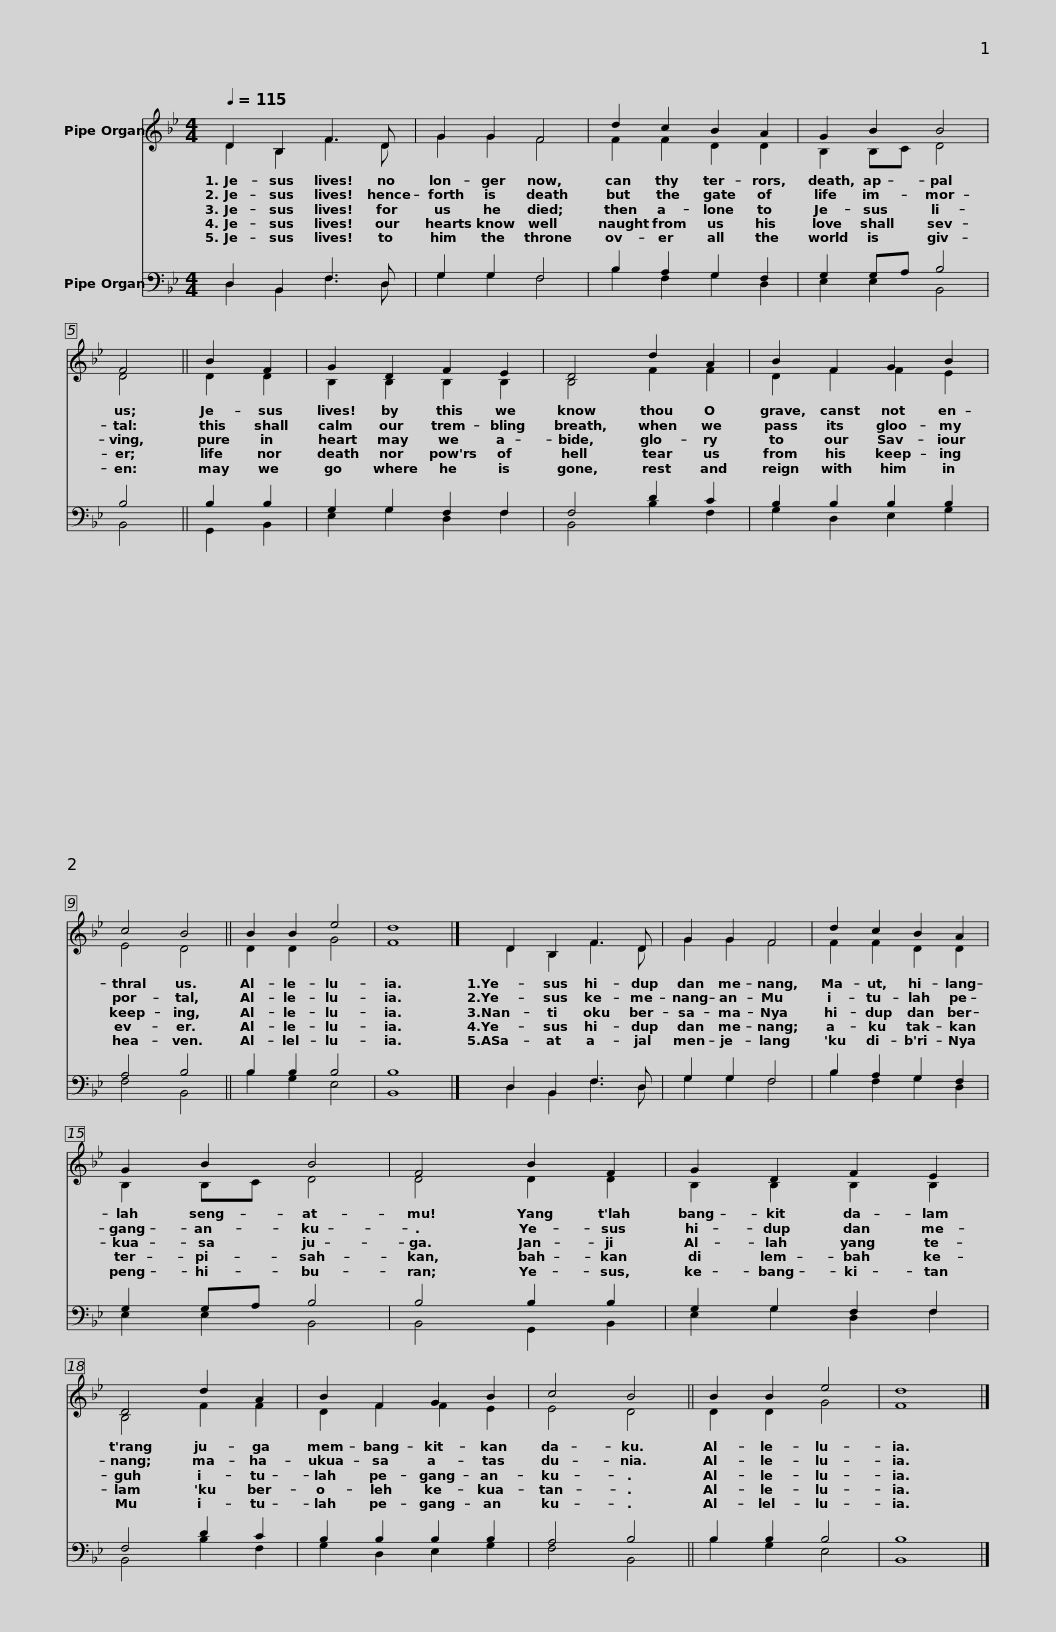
X:1
%%score ( 1 2 ) ( 3 4 )
L:1/8
Q:1/4=115
M:4/4
I:linebreak $
K:Bb
V:1 treble
V:2 treble
V:3 bass
V:4 bass
V:1
 D2 B,2 F3 D | G2 G2 F4 | d2 c2 B2 A2 | G2 B2 B4 | F4 ||$ %5
 B2 F2 | G2 D2 F2 E2 | D4 d2 A2 | B2 F2 G2 B2 | c4 B4 || %10
 B2 B2 e4 | d8 |]$ D2 B,2 F3 D | G2 G2 F4 | d2 c2 B2 A2 | %15
 G2 B2 B4 | F4 B2 F2 |$ G2 D2 F2 E2 | D4 d2 A2 | B2 F2 G2 B2 | %20
 c4 B4 || B2 B2 e4 | d8 |] %23
V:2
 D2 B,2 F3 D | G2 G2 F4 | F2 F2 D2 D2 | B,2 B,C D4 | D4 ||$ %5
 D2 D2 | B,2 B,2 B,2 B,2 | B,4 F2 F2 | D2 F2 F2 E2 | E4 D4 || %10
 D2 D2 G4 | F8 |]$ D2 B,2 F3 D | G2 G2 F4 | F2 F2 D2 D2 | %15
 B,2 B,C D4 | D4 D2 D2 |$ B,2 B,2 B,2 B,2 | B,4 F2 F2 | D2 F2 F2 E2 | %20
 E4 D4 || D2 D2 G4 | F8 |] %23
V:3
 D,2 B,,2 F,3 D, | G,2 G,2 F,4 | B,2 A,2 G,2 F,2 | G,2 G,A, B,4 | B,4 ||$ %5
 B,2 B,2 | G,2 G,2 F,2 F,2 | F,4 D2 C2 | B,2 B,2 B,2 B,2 | A,4 B,4 || %10
 B,2 B,2 B,4 | B,8 |]$ D,2 B,,2 F,3 D, | G,2 G,2 F,4 | B,2 A,2 G,2 F,2 | %15
 G,2 G,A, B,4 | B,4 B,2 B,2 |$ G,2 G,2 F,2 F,2 | F,4 D2 C2 | B,2 B,2 B,2 B,2 | %20
 A,4 B,4 || B,2 B,2 B,4 | B,8 |] %23
V:4
 D,2 B,,2 F,3 D, | G,2 G,2 F,4 | B,2 F,2 G,2 D,2 | E,2 E,2 B,,4 | B,,4 ||$ %5
 G,,2 B,,2 | E,2 G,2 D,2 F,2 | B,,4 B,2 F,2 | G,2 D,2 E,2 G,2 | F,4 B,,4 || %10
 B,2 G,2 E,4 | B,,8 |]$ D,2 B,,2 F,3 D, | G,2 G,2 F,4 | B,2 F,2 G,2 D,2 | %15
 E,2 E,2 B,,4 | B,,4 G,,2 B,,2 |$ E,2 G,2 D,2 F,2 | B,,4 B,2 F,2 | G,2 D,2 E,2 G,2 | %20
 F,4 B,,4 || B,2 G,2 E,4 | B,,8 |] %23
